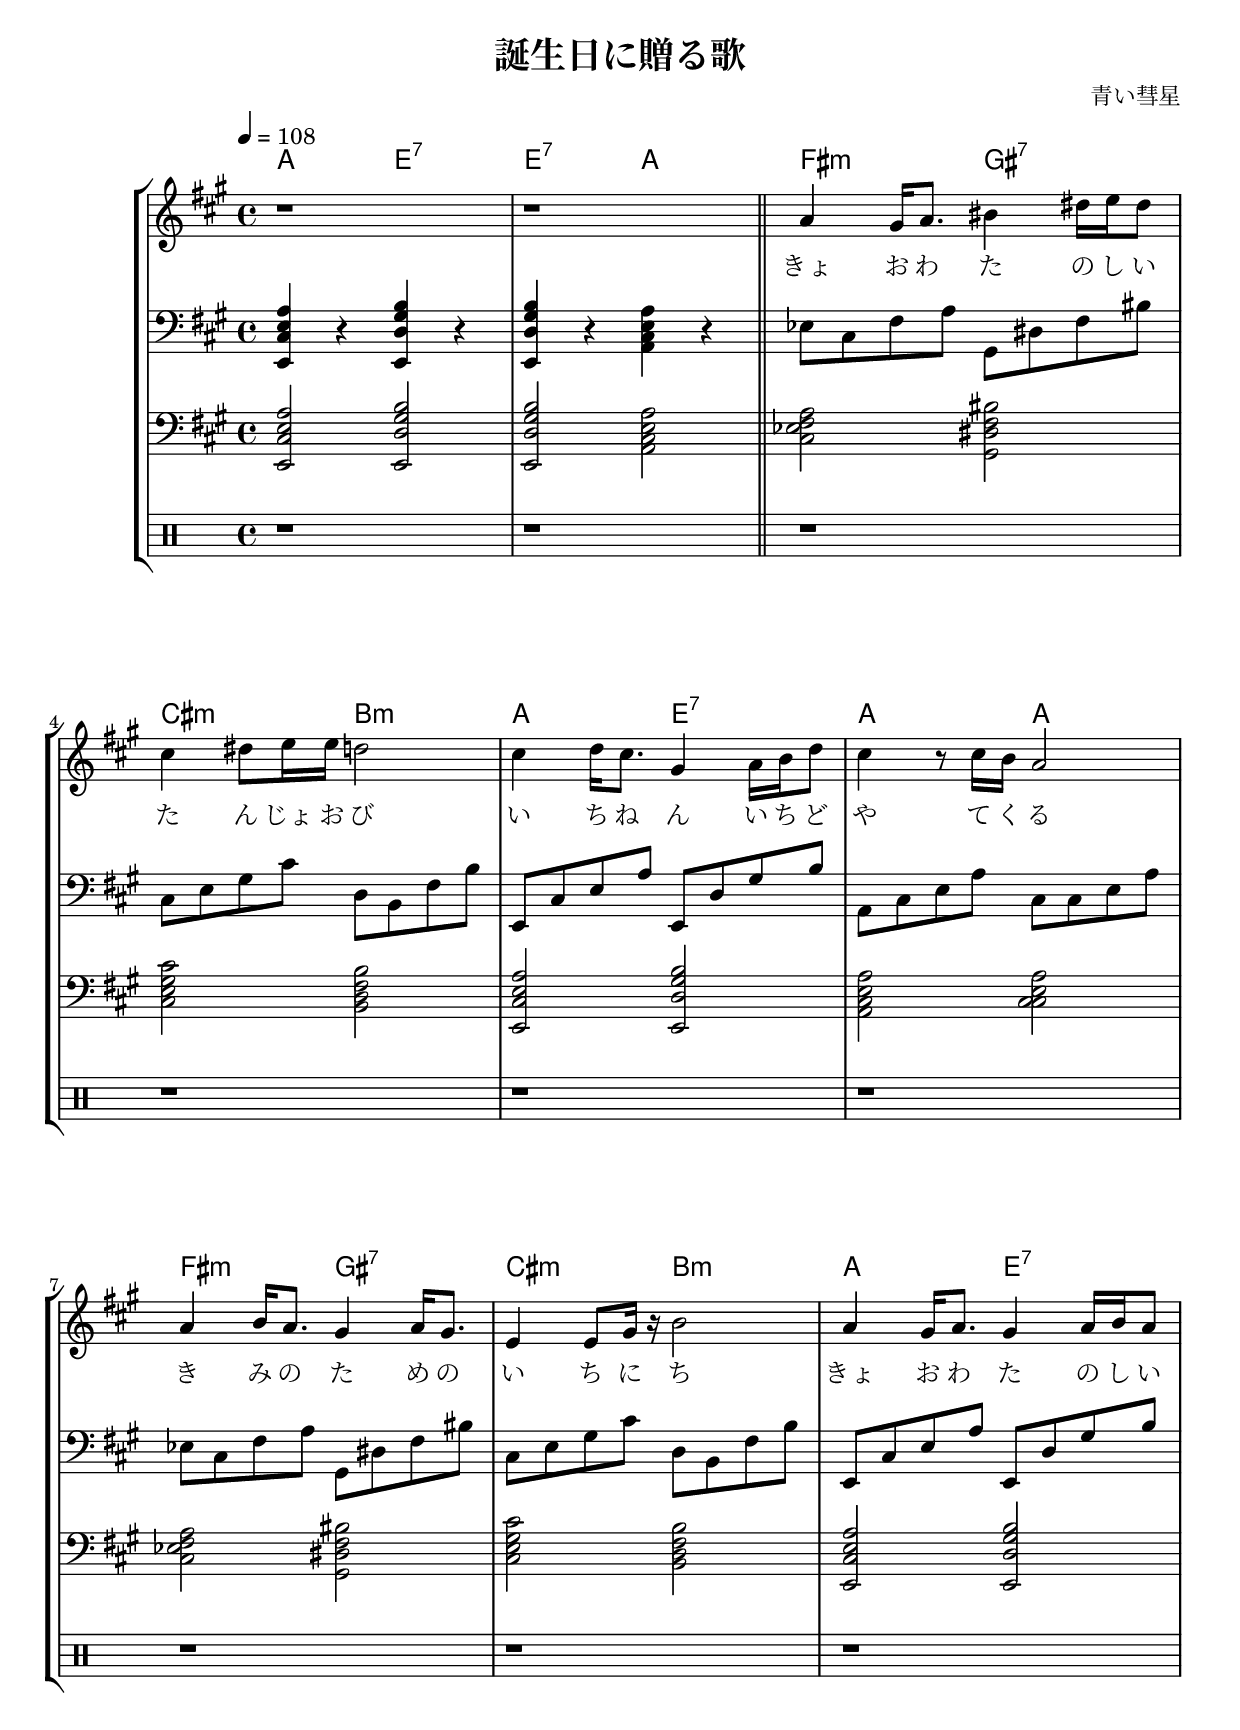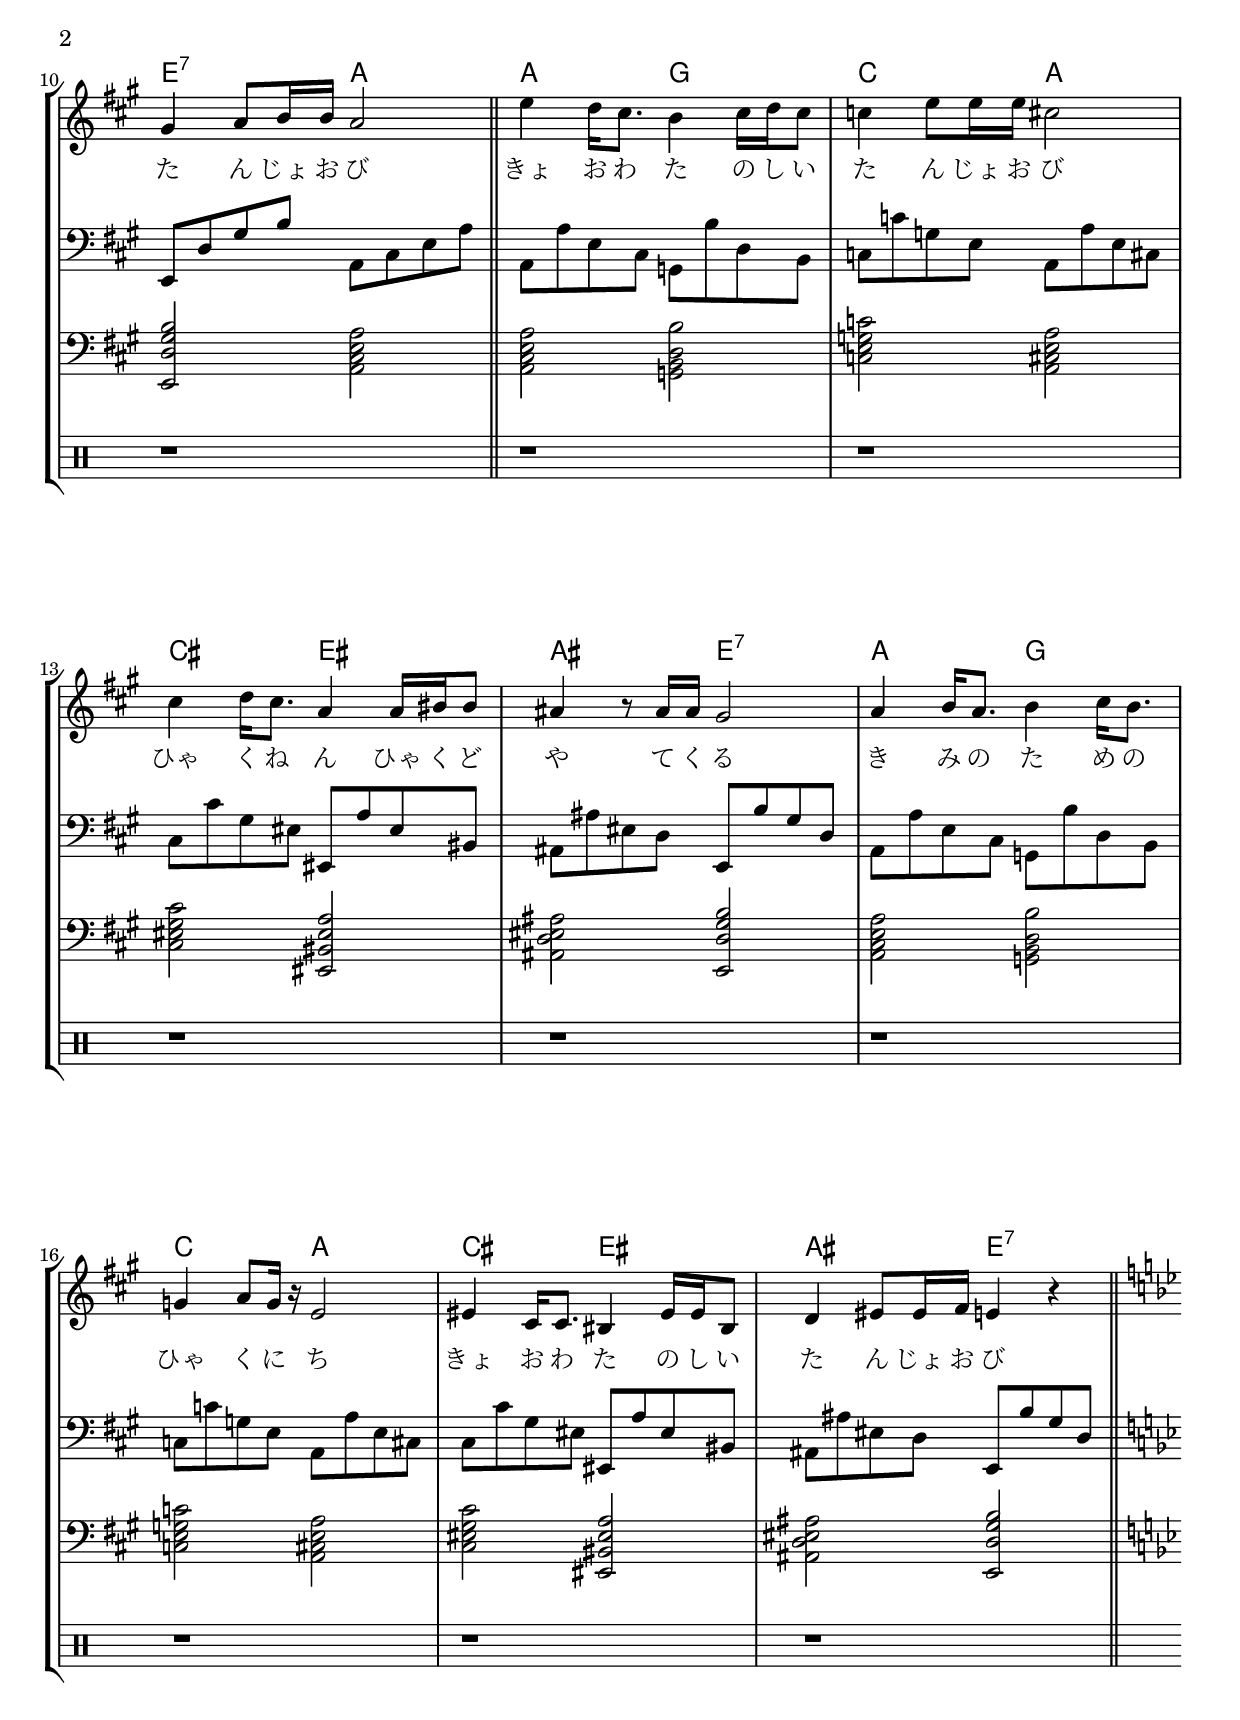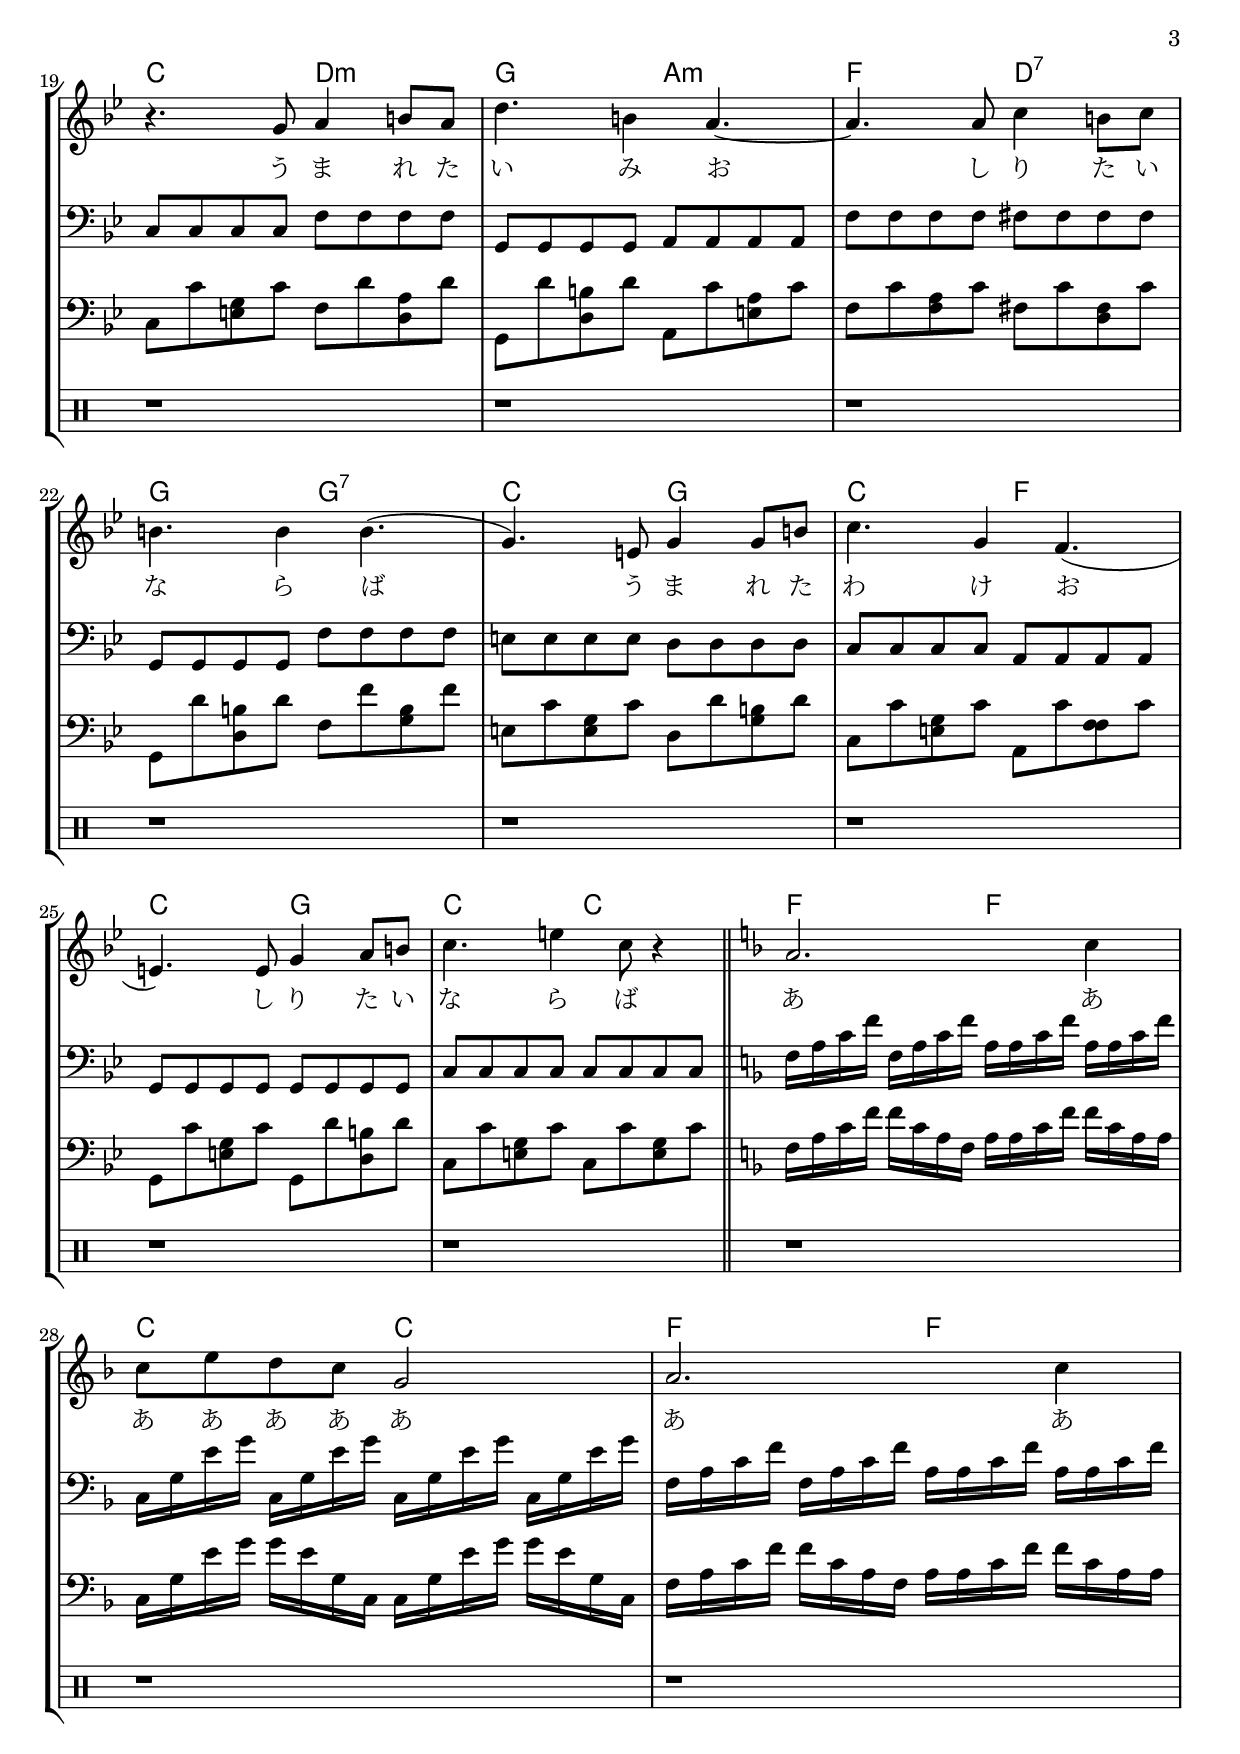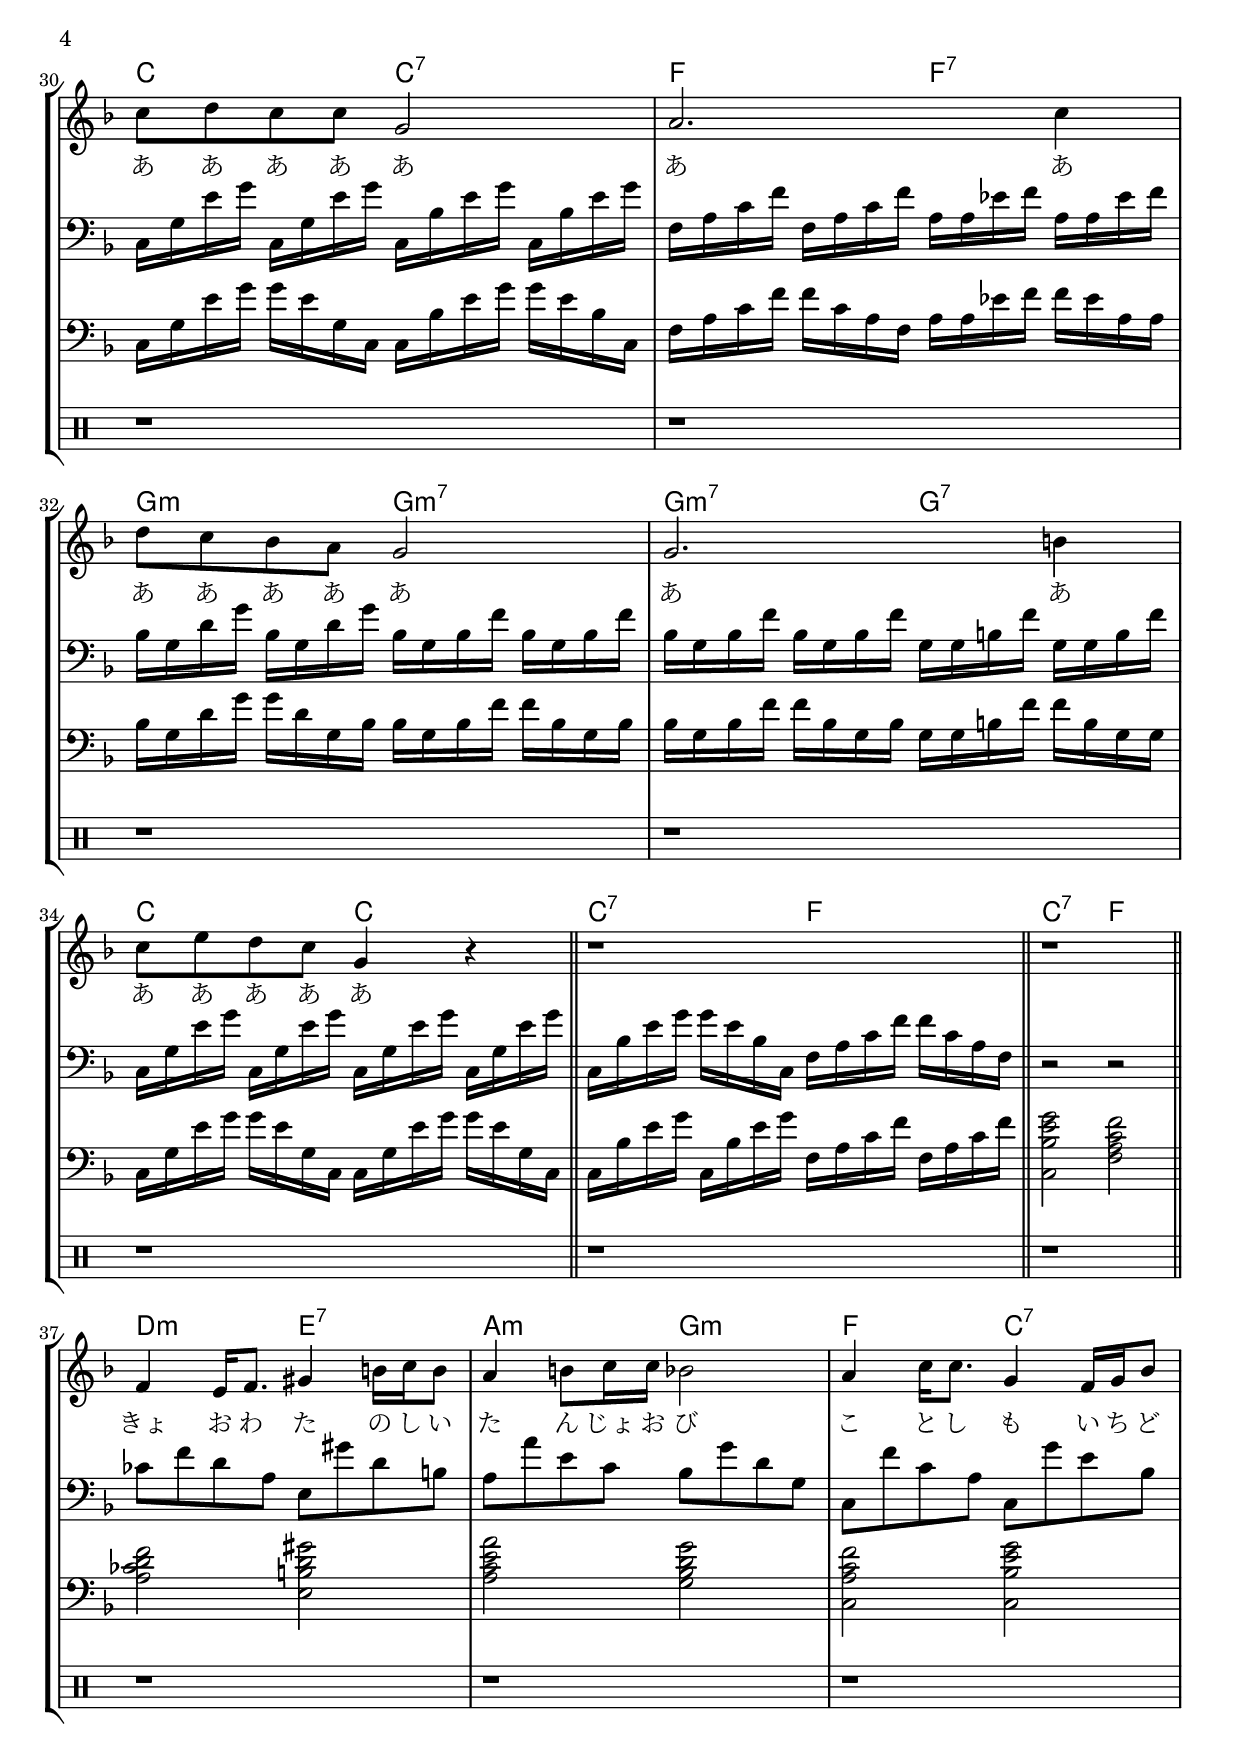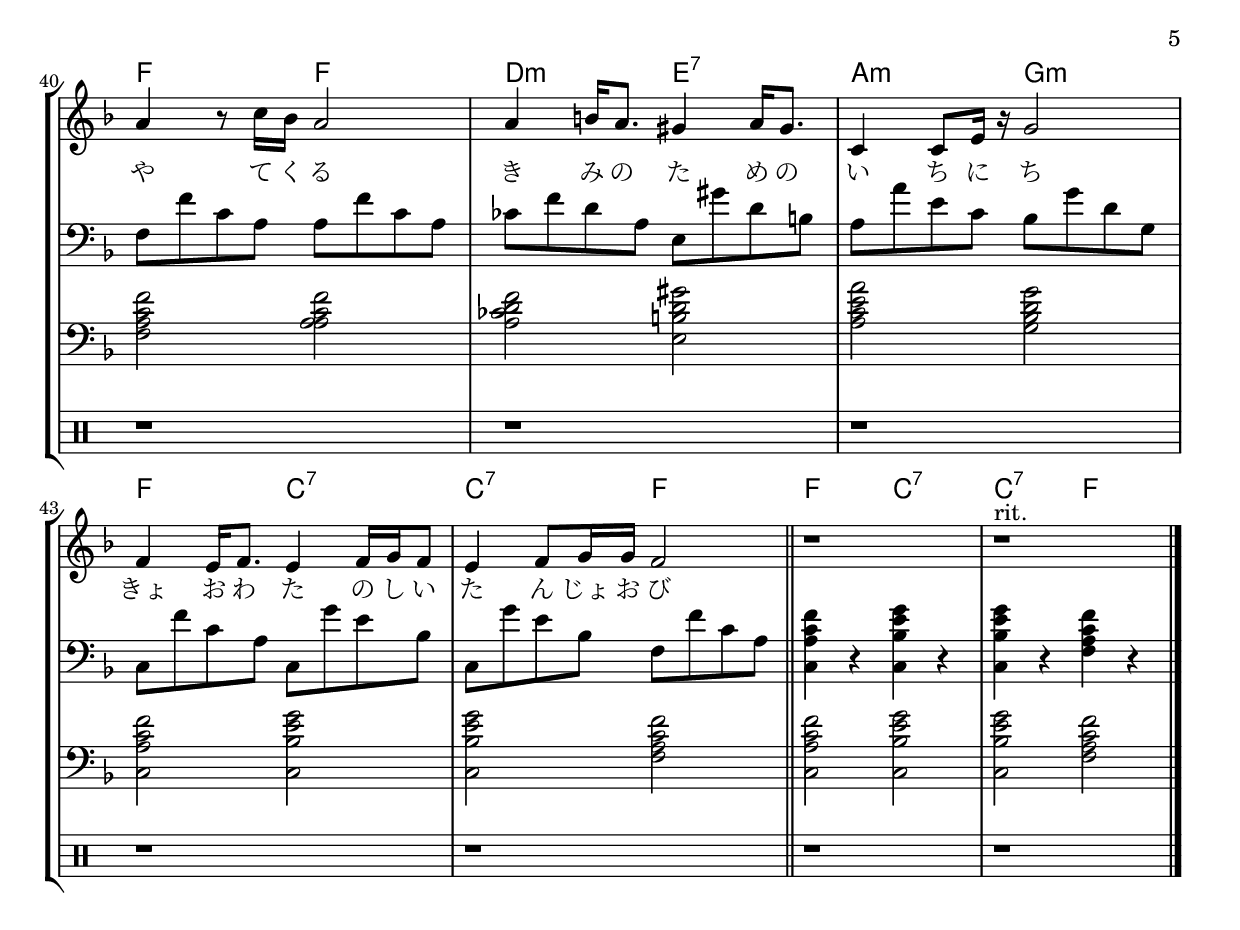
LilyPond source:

\version "2.12.1"

\header {
	title = \markup {誕生日に贈る歌}
	composer = \markup \center-column {青い彗星}
}

harmony = \chordmode {
	a2 e:7 e:7 a 

	fis:m gis:7 cis:m b:m a e:7 a a fis:m gis:7 cis:m b:m a e:7 e:7 a 

	a g c a cis eis ais e:7 a g c a cis eis ais e:7 

	c d:m g a:m f d:7 g g:7 c g c f c g c c 

	f f c c f f c c:7 f f:7 g:m g:min7 g:min7 g:7 c c 

	c:7 f 

	c:7 f 

	d:m e:7 a:m g:m f c:7 f f d:m e:7 a:m g:m f c:7 c:7 f 

	f c:7 c:7 f 
}

melody = {
	\key a \major
	\tempo 4 = 108
	r1 | r1   
	\set Staff.midiInstrument = #"fss0.23"
	 a'4  gis'16  a'8.  bis'4  dis''16  e''16  dis''8 
	cis''4  dis''8  e''16  e''16  d''2 
	cis''4  d''16  cis''8.  gis'4  a'16  b'16  d''8 
	cis''4  r8  cis''16  b'16  a'2 
	a'4  b'16  a'8.  gis'4  a'16  gis'8. 
	e'4  e'8  gis'16  r16  b'2 
	a'4  gis'16  a'8.  gis'4  a'16  b'16  a'8 
	gis'4  a'8  b'16  b'16  a'2
	\set Staff.midiInstrument = #"fss0.23"
	 e''4  d''16  cis''8.  b'4  cis''16  d''16  cis''8 
	c''4  e''8  e''16  e''16  cis''2 
	cis''4  d''16  cis''8.  a'4  a'16  bis'16  bis'8 
	ais'4  r8  ais'16  ais'16  gis'2 
	a'4  b'16  a'8.  b'4  cis''16  b'8. 
	g'4  a'8  g'16  r16  e'2 
	eis'4  cis'16  cis'8.  bis4  eis'16  eis'16  bis8 
	d'4  eis'8  eis'16  fis'16  e'4  	r4 	\set Staff.midiInstrument = #"fss0.23"
		\key bes \major
r4. g'8  a'4  b'8  a'8 
	d''4.  b'4  a'4.~ 
	a'4.  a'8  c''4  b'8  c''8 
	b'4.  b'4  b'4. 
	(g'4.)  e'8  g'4  g'8  b'8 
	c''4.  g'4  f'4. 
	(e'4.)  e'8  g'4  a'8  b'8 
	c''4.  e''4  c''8  	r4 	\set Staff.midiInstrument = #"fss0.23"
		\key f \major
 a'2.  c''4 
	c''8  e''8  d''8  c''8  g'2 
	a'2.  c''4 
	c''8  d''8  c''8  c''8  g'2 
	a'2.  c''4 
	d''8  c''8  bes'8  a'8  g'2 
	g'2.  b'4 
	c''8  e''8  d''8  c''8  g'4  	r4 	r1   
	r1   
	\set Staff.midiInstrument = #"fss0.23"
	 f'4  e'16  f'8.  gis'4  b'16  c''16  b'8 
	a'4  b'8  c''16  c''16  bes'2 
	a'4  c''16  c''8.  g'4  f'16  g'16  bes'8 
	a'4  r8  c''16  bes'16  a'2 
	a'4  b'16  a'8.  gis'4  a'16  gis'8. 
	c'4  c'8  e'16  r16  g'2 
	f'4  e'16  f'8.  e'4  f'16  g'16  f'8 
	e'4  f'8  g'16  g'16  f'2
	r1 | r1^"rit." \bar "|."
}

words = \lyricmode {
	
	きょ  お  わ  た  の  し  い  た  ん  じょ  お  び  い  ち  ね  ん  い  ち  ど  や  て  く  る  き  み  の  た  め  の  い  ち  に  ち  きょ  お  わ  た  の  し  い  た  ん  じょ  お  び  
	きょ  お  わ  た  の  し  い  た  ん  じょ  お  び  ひゃ  く  ね  ん  ひゃ  く  ど  や  て  く  る  き  み  の  た  め  の  ひゃ  く  に  ち  きょ  お  わ  た  の  し  い  た  ん  じょ  お  び  
	う  ま  れ  た  い  み  お  し  り  た  い  な  ら  ば  う  ま  れ  た  わ  け  お  し  り  た  い  な  ら  ば  
	あ  あ  あ  あ  あ  あ  あ  あ  あ  あ  あ  あ  あ  あ  あ  あ  あ  あ  あ  あ  あ  あ  あ  あ  あ  あ  あ  あ  
	
	
	きょ  お  わ  た  の  し  い  た  ん  じょ  お  び  こ  と  し  も  い  ち  ど  や  て  く  る  き  み  の  た  め  の  い  ち  に  ち  きょ  お  わ  た  の  し  い  た  ん  じょ  お  び  
	
}

tempochange = {
	\tempo 4 = 108
	r1 | r1 \bar "||"
	\tempo 4 = 108
	r1 | r1 | r1 | r1 | r1 | r1 | r1 | r1 \bar "||"
	\tempo 4 = 108
	r1 | r1 | r1 | r1 | r1 | r1 | r1 | r1 \bar "||"
	\tempo 4 = 108
	r1 | r1 | r1 | r1 | r1 | r1 | r1 | r1 \bar "||"
	\tempo 4 = 108
	r1 | r1 | r1 | r1 | r1 | r1 | r1 | r1 \bar "||"
	\tempo 4 = 108
	r1 \bar "||"
	\tempo 4 = 108
	r1 \bar "||"
	\tempo 4 = 108
	r1 | r1 | r1 | r1 | r1 | r1 | r1 | r1 \bar "||"
	\tempo 4 = 108
	r1 | \tempo 4 = 81 r2 \tempo 4 = 72 r2 \bar "|."
}

mainacc = {
	\clef bass
	\set Staff.midiInstrument = #"Church organ"
	\key a \major
	\tempo 4 = 108
	<e, cis e a>4 r4
	<e, d gis b>4 r4
	<e, d gis b>4 r4
	<a, cis e a>4 r4
	\bar "||"

	\set Staff.midiInstrument = #"Church organ"
	es8 cis8 fis8 a8
	gis,8 dis8 fis8 bis8
	cis8 e8 gis8 cis'8
	d8 b,8 fis8 b8
	e,8 cis8 e8 a8
	e,8 d8 gis8 b8
	a,8 cis8 e8 a8
	cis8 cis8 e8 a8
	es8 cis8 fis8 a8
	gis,8 dis8 fis8 bis8
	cis8 e8 gis8 cis'8
	d8 b,8 fis8 b8
	e,8 cis8 e8 a8
	e,8 d8 gis8 b8
	e,8 d8 gis8 b8
	a,8 cis8 e8 a8
	\bar "||"

	\set Staff.midiInstrument = #"Church organ"
	a,8 a e cis
	g,8 b d b,
	c8 c' g e
	a,8 a e cis
	cis8 cis' gis eis
	eis,8 a eis bis,
	ais,8 ais eis d
	e,8 b gis d
	a,8 a e cis
	g,8 b d b,
	c8 c' g e
	a,8 a e cis
	cis8 cis' gis eis
	eis,8 a eis bis,
	ais,8 ais eis d
	e,8 b gis d
	\bar "||"

	\set Staff.midiInstrument = #"Church organ"
	\key bes \major
	c8 c8 c8 c8
	f8 f8 f8 f8
	g,8 g,8 g,8 g,8
	a,8 a,8 a,8 a,8
	f8 f8 f8 f8
	fis8 fis8 fis8 fis8
	g,8 g,8 g,8 g,8
	f8 f8 f8 f8
	e8 e8 e8 e8
	d8 d8 d8 d8
	c8 c8 c8 c8
	a,8 a,8 a,8 a,8
	g,8 g,8 g,8 g,8
	g,8 g,8 g,8 g,8
	c8 c8 c8 c8
	c8 c8 c8 c8
	\bar "||"

	\set Staff.midiInstrument = #"Church organ"
	\key f \major
	f16 a c' f' f a c' f'
	a16 a c' f' a a c' f'
	c16 g e' g' c g e' g'
	c16 g e' g' c g e' g'
	f16 a c' f' f a c' f'
	a16 a c' f' a a c' f'
	c16 g e' g' c g e' g'
	c16 bes e' g' c bes e' g'
	f16 a c' f' f a c' f'
	a16 a es' f' a a es' f'
	bes16 g d' g' bes g d' g'
	bes16 g bes f' bes g bes f'
	bes16 g bes f' bes g bes f'
	g16 g b f' g g b f'
	c16 g e' g' c g e' g'
	c16 g e' g' c g e' g'
	\bar "||"

	\set Staff.midiInstrument = #"Church organ"
	c16 bes e' g' g' e' bes c
	f16 a c' f' f' c' a f
	\bar "||"

	\set Staff.midiInstrument = #"Acoustic grand"
	r2
	r2
	\bar "||"

	\set Staff.midiInstrument = #"Church organ"
	ces'8 f' d' a
	e8 gis' d' b
	a8 a' e' c'
	bes8 g' d' g
	c8 f' c' a
	c8 g' e' bes
	f8 f' c' a
	a8 f' c' a
	ces'8 f' d' a
	e8 gis' d' b
	a8 a' e' c'
	bes8 g' d' g
	c8 f' c' a
	c8 g' e' bes
	c8 g' e' bes
	f8 f' c' a
	\bar "||"

	\set Staff.midiInstrument = #"Church organ"
	<c a c' f'>4 r4
	<c bes e' g'>4 r4
	<c bes e' g'>4 r4
	<f a c' f'>4 r4
	\bar "|."
}

subacc = {
	\clef bass
	\set Staff.midiInstrument = #"Church organ"
	\key a \major
	\tempo 4 = 108
	<e, cis e a>2
	<e, d gis b>2
	<e, d gis b>2
	<a, cis e a>2
	\bar "||"

	\set Staff.midiInstrument = #"Church organ"
	<es cis fis a>2
	<gis, dis fis bis>2
	<cis e gis cis'>2
	<d b, fis b>2
	<e, cis e a>2
	<e, d gis b>2
	<a, cis e a>2
	<cis cis e a>2
	<es cis fis a>2
	<gis, dis fis bis>2
	<cis e gis cis'>2
	<d b, fis b>2
	<e, cis e a>2
	<e, d gis b>2
	<e, d gis b>2
	<a, cis e a>2
	\bar "||"

	\set Staff.midiInstrument = #"Church organ"
	<a, cis e a>2
	<g, b, d b>2
	<c e g c'>2
	<a, cis e a>2
	<cis eis gis cis'>2
	<eis, bis, eis a>2
	<ais, d eis ais>2
	<e, d gis b>2
	<a, cis e a>2
	<g, b, d b>2
	<c e g c'>2
	<a, cis e a>2
	<cis eis gis cis'>2
	<eis, bis, eis a>2
	<ais, d eis ais>2
	<e, d gis b>2
	\bar "||"

	\set Staff.midiInstrument = #"Church organ"
	\key bes \major
	c8 c' <e g> c'
	f8 d' <d a> d'
	g,8 d' <d b> d'
	a,8 c' <e a> c'
	f8 c' <f a> c'
	fis8 c' <d fis> c'
	g,8 d' <d b> d'
	f8 f' <g b> f'
	e8 c' <e g> c'
	d8 d' <g b> d'
	c8 c' <e g> c'
	a,8 c' <f f> c'
	g,8 c' <e g> c'
	g,8 d' <d b> d'
	c8 c' <e g> c'
	c8 c' <e g> c'
	\bar "||"

	\set Staff.midiInstrument = #"Church organ"
	\key f \major
	f16 a c' f' f' c' a f
	a16 a c' f' f' c' a a
	c16 g e' g' g' e' g c
	c16 g e' g' g' e' g c
	f16 a c' f' f' c' a f
	a16 a c' f' f' c' a a
	c16 g e' g' g' e' g c
	c16 bes e' g' g' e' bes c
	f16 a c' f' f' c' a f
	a16 a es' f' f' es' a a
	bes16 g d' g' g' d' g bes
	bes16 g bes f' f' bes g bes
	bes16 g bes f' f' bes g bes
	g16 g b f' f' b g g
	c16 g e' g' g' e' g c
	c16 g e' g' g' e' g c
	\bar "||"

	\set Staff.midiInstrument = #"Church organ"
	c16 bes e' g' c bes e' g'
	f16 a c' f' f a c' f'
	\bar "||"

	\set Staff.midiInstrument = #"Church organ"
	<c bes e' g'>2
	<f a c' f'>2
	\bar "||"

	\set Staff.midiInstrument = #"Church organ"
	<ces' a d' f'>2
	<e b d' gis'>2
	<a c' e' a'>2
	<bes g d' g'>2
	<c a c' f'>2
	<c bes e' g'>2
	<f a c' f'>2
	<a a c' f'>2
	<ces' a d' f'>2
	<e b d' gis'>2
	<a c' e' a'>2
	<bes g d' g'>2
	<c a c' f'>2
	<c bes e' g'>2
	<c bes e' g'>2
	<f a c' f'>2
	\bar "||"

	\set Staff.midiInstrument = #"Church organ"
	<c a c' f'>2
	<c bes e' g'>2
	<c bes e' g'>2
	<f a c' f'>2
	\bar "|."
}

percA = {
	\drummode {
	r1 |r1 \bar "||"
	r1 |r1 |r1 |r1 |r1 |r1 |r1 |r1 \bar "||"
	r1 |r1 |r1 |r1 |r1 |r1 |r1 |r1 \bar "||"
	r1 |r1 |r1 |r1 |r1 |r1 |r1 |r1 \bar "||"
	r1 |r1 |r1 |r1 |r1 |r1 |r1 |r1 \bar "||"
	r1 \bar "||"
	r1 \bar "||"
	r1 |r1 |r1 |r1 |r1 |r1 |r1 |r1 \bar "||"
	r1 |r1 \bar "|."
	}
}

percB = {
	\drummode {
	r1 |r1 \bar "||"
	r1 |r1 |r1 |r1 |r1 |r1 |r1 |r1 \bar "||"
	r1 |r1 |r1 |r1 |r1 |r1 |r1 |r1 \bar "||"
	r1 |r1 |r1 |r1 |r1 |r1 |r1 |r1 \bar "||"
	r1 |r1 |r1 |r1 |r1 |r1 |r1 |r1 \bar "||"
	r1 \bar "||"
	r1 \bar "||"
	r1 |r1 |r1 |r1 |r1 |r1 |r1 |r1 \bar "||"
	r1 |r1 \bar "|."
	}
}

percC = {
	\drummode {
	r1 |r1 \bar "||"
	r1 |r1 |r1 |r1 |r1 |r1 |r1 |r1 \bar "||"
	r1 |r1 |r1 |r1 |r1 |r1 |r1 |r1 \bar "||"
	r1 |r1 |r1 |r1 |r1 |r1 |r1 |r1 \bar "||"
	r1 |r1 |r1 |r1 |r1 |r1 |r1 |r1 \bar "||"
	r1 \bar "||"
	r1 \bar "||"
	r1 |r1 |r1 |r1 |r1 |r1 |r1 |r1 \bar "||"
	r1 |r1 \bar "|."
	}
}

percD = {
	\drummode {
	r1 |r1 \bar "||"
	r1 |r1 |r1 |r1 |r1 |r1 |r1 |r1 \bar "||"
	r1 |r1 |r1 |r1 |r1 |r1 |r1 |r1 \bar "||"
	r1 |r1 |r1 |r1 |r1 |r1 |r1 |r1 \bar "||"
	r1 |r1 |r1 |r1 |r1 |r1 |r1 |r1 \bar "||"
	r1 \bar "||"
	r1 \bar "||"
	r1 |r1 |r1 |r1 |r1 |r1 |r1 |r1 \bar "||"
	r1 |r1 \bar "|."
	}
}

percE = {
	\drummode {
	r1 |r1 \bar "||"
	r1 |r1 |r1 |r1 |r1 |r1 |r1 |r1 \bar "||"
	r1 |r1 |r1 |r1 |r1 |r1 |r1 |r1 \bar "||"
	r1 |r1 |r1 |r1 |r1 |r1 |r1 |r1 \bar "||"
	r1 |r1 |r1 |r1 |r1 |r1 |r1 |r1 \bar "||"
	r1 \bar "||"
	r1 \bar "||"
	r1 |r1 |r1 |r1 |r1 |r1 |r1 |r1 \bar "||"
	r1 |r1 \bar "|."
	}
}

\score {
	<<
		\new StaffGroup <<
			\new ChordNames {\harmony}
			\new Voice = "melody" {\melody}
			\new Lyrics \lyricsto "melody" \words
			\new Staff = "mainacc" {\mainacc}
			\new Staff = "subacc" {\subacc}
			\new DrumStaff <<
				\new DrumVoice {\percA}
				\new DrumVoice {\percB}
				\new DrumVoice {\percC}
				\new DrumVoice {\percD}
				\new DrumVoice {\percE}
			>>
		>>
	>>
	\layout { }
}
